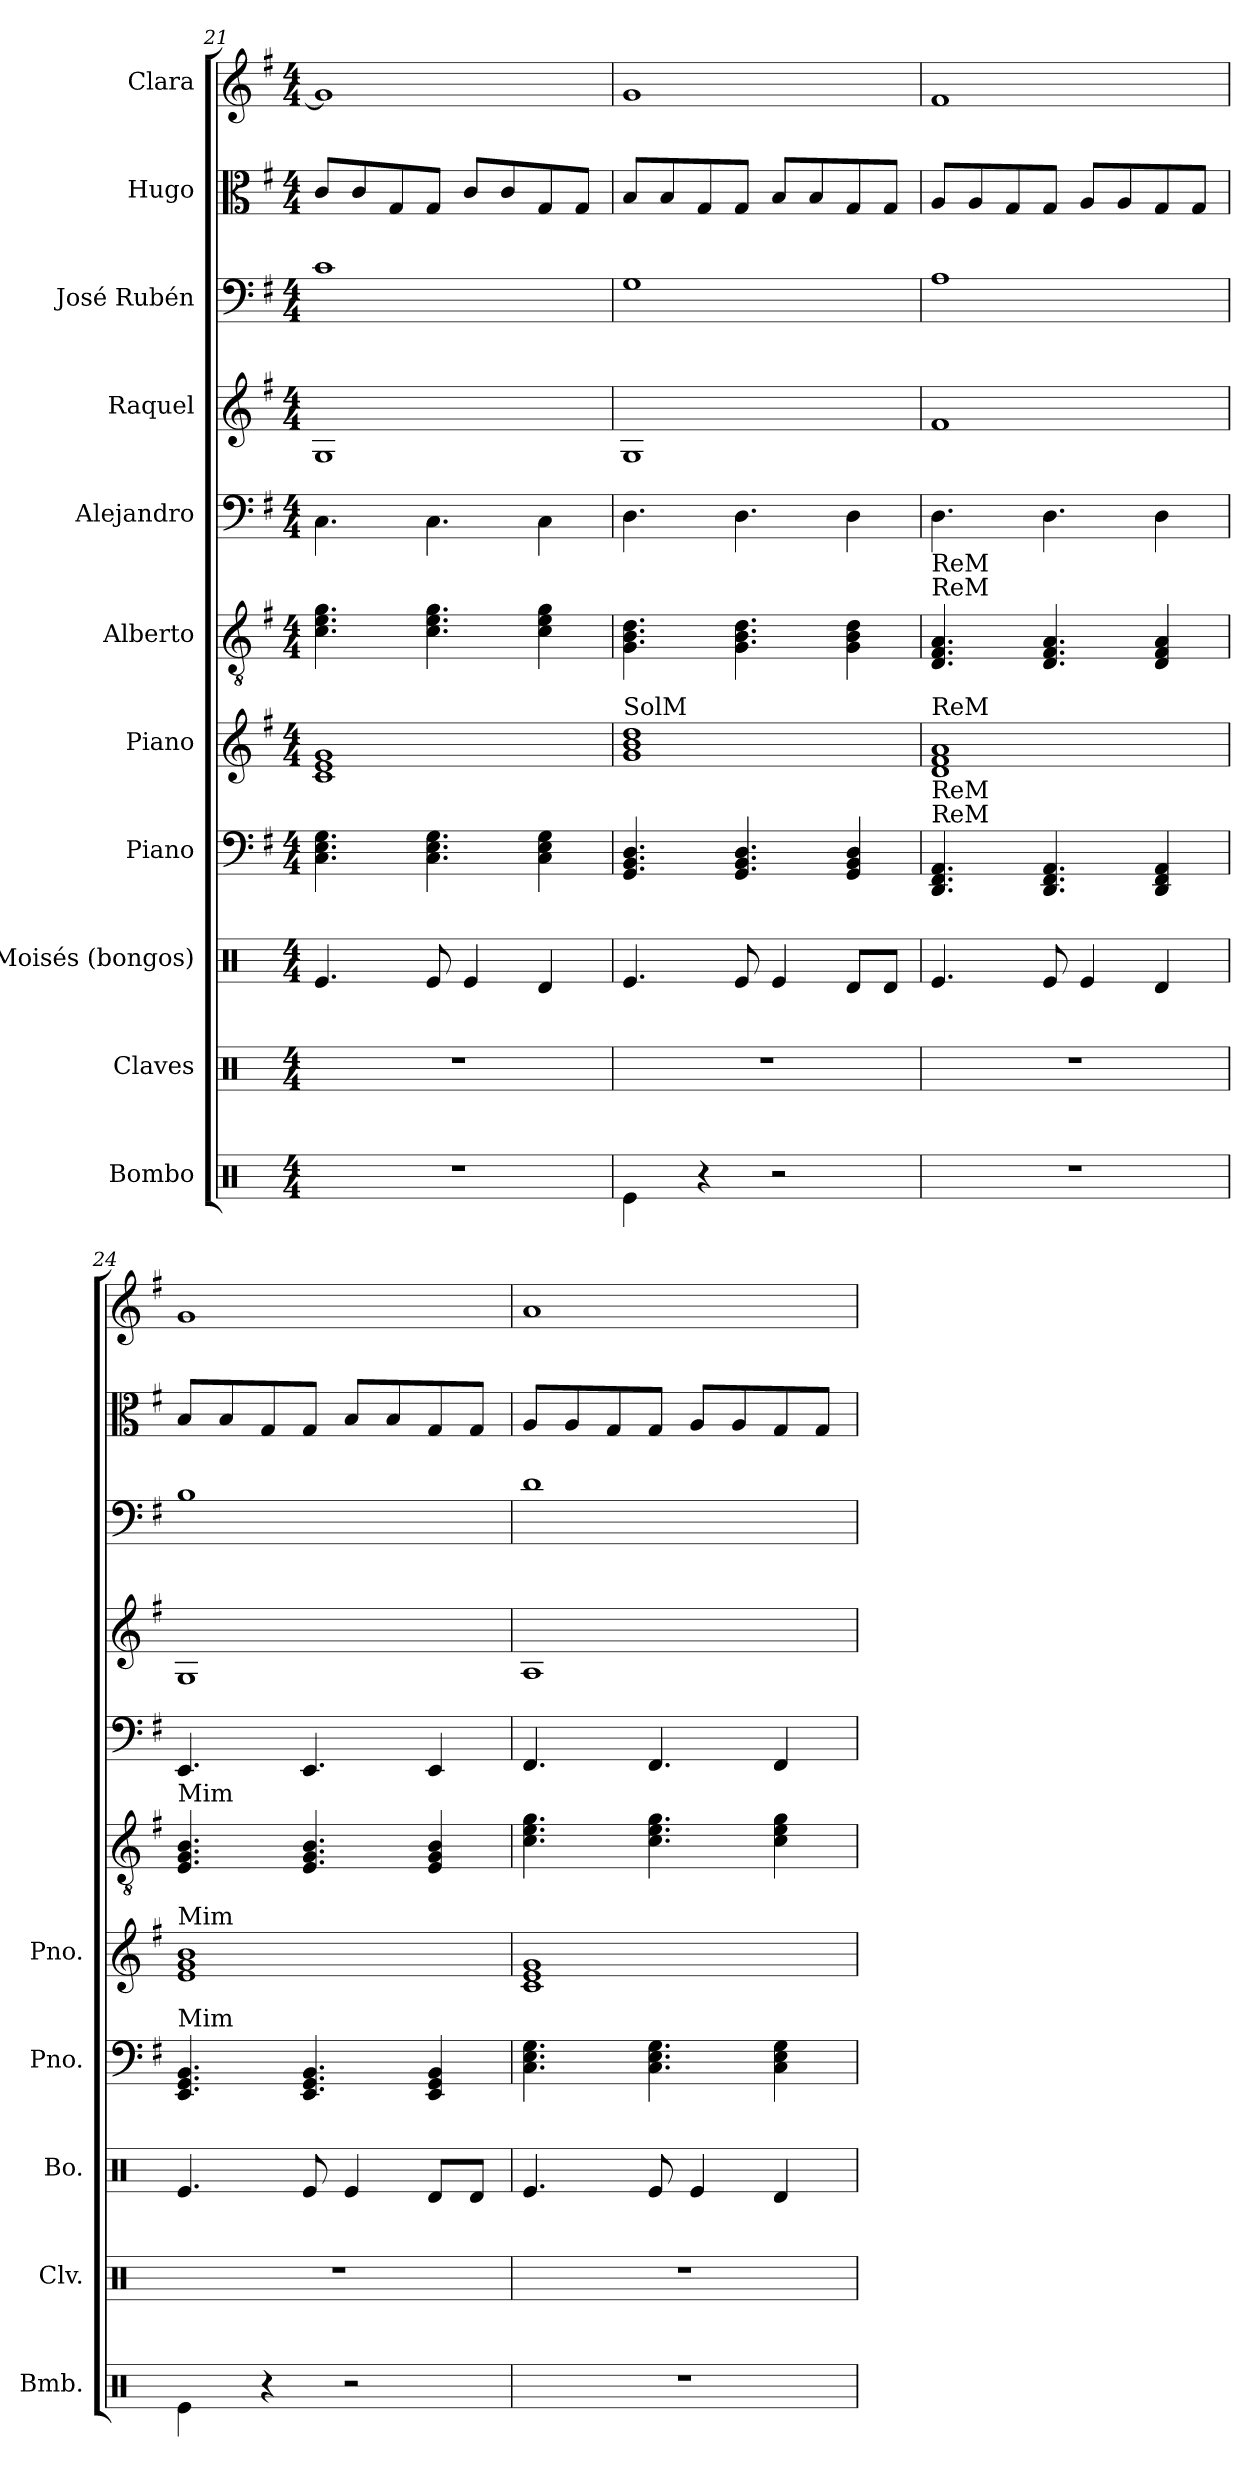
**kern	**kern	**kern	**kern	**kern	**kern	**kern	**kern	**kern	**kern	**kern
*part11	*part10	*part9	*part8	*part7	*part6	*part5	*part4	*part3	*part2	*part1
*staff11	*staff10	*staff9	*staff8	*staff7	*staff6	*staff5	*staff4	*staff3	*staff2	*staff1
*I"Bombo	*I"Claves	*I"Moisés (bongos)	*I"Piano	*I"Piano	*I"Alberto	*I"Alejandro	*I"Raquel	*I"José Rubén	*I"Hugo	*I"Clara
*I'Bmb.	*I'Clv.	*I'Bo.	*I'Pno.	*I'Pno.	*	*	*	*	*	*
*clefX	*clefX	*clefX	*clefF4	*clefG2	*clefGv2	*clefF4	*clefG2	*clefF4	*clefC3	*clefG2
*k[]	*k[]	*k[]	*k[f#]	*k[f#]	*k[f#]	*k[f#]	*k[f#]	*k[f#]	*k[f#]	*k[f#]
*M4/4	*M4/4	*M4/4	*M4/4	*M4/4	*M4/4	*M4/4	*M4/4	*M4/4	*M4/4	*M4/4
=21	=21	=21	=21	=21	=21	=21	=21	=21	=21	=21
1r	1r	4.Re/	4.C\ 4.E\ 4.G\	1c 1e 1g	4.c\ 4.e\ 4.g\	4.C\	1G	1c	8c/L	1g]
.	.	.	.	.	.	.	.	.	8c/	.
.	.	.	.	.	.	.	.	.	8G/	.
.	.	8Re/	4.C\ 4.E\ 4.G\	.	4.c\ 4.e\ 4.g\	4.C\	.	.	8G/J	.
.	.	4Re/	.	.	.	.	.	.	8c/L	.
.	.	.	.	.	.	.	.	.	8c/	.
.	.	4Rd/	4C\ 4E\ 4G\	.	4c\ 4e\ 4g\	4C\	.	.	8G/	.
.	.	.	.	.	.	.	.	.	8G/J	.
=22	=22	=22	=22	=22	=22	=22	=22	=22	=22	=22
!	!	!	!	!LO:TX:a:t=SolM	!	!	!	!	!	!
4Re\	1r	4.Re/	4.GG/ 4.BB/ 4.D/	1g 1b 1dd	4.G\ 4.B\ 4.d\	4.D\	1G	1G	8B/L	1g
.	.	.	.	.	.	.	.	.	8B/	.
4r	.	.	.	.	.	.	.	.	8G/	.
.	.	8Re/	4.GG/ 4.BB/ 4.D/	.	4.G\ 4.B\ 4.d\	4.D\	.	.	8G/J	.
2r	.	4Re/	.	.	.	.	.	.	8B/L	.
.	.	.	.	.	.	.	.	.	8B/	.
.	.	8Rd/L	4GG/ 4BB/ 4D/	.	4G\ 4B\ 4d\	4D\	.	.	8G/	.
.	.	8Rd/J	.	.	.	.	.	.	8G/J	.
=23	=23	=23	=23	=23	=23	=23	=23	=23	=23	=23
!	!	!	!	!	!LO:TX:a:t=ReM	!	!	!	!	!
!	!	!	!	!	!LO:TX:a:t=ReM	!	!	!	!	!
!	!	!	!	!LO:TX:a:t=ReM	!	!	!	!	!	!
!	!	!	!LO:TX:a:t=ReM	!	!	!	!	!	!	!
!	!	!	!LO:TX:a:t=ReM	!	!	!	!	!	!	!
1r	1r	4.Re/	4.DD/ 4.FF#/ 4.AA/	1d 1f# 1a	4.D/ 4.F#/ 4.A/	4.D\	1f#	1A	8A/L	1f#
.	.	.	.	.	.	.	.	.	8A/	.
.	.	.	.	.	.	.	.	.	8G/	.
.	.	8Re/	4.DD/ 4.FF#/ 4.AA/	.	4.D/ 4.F#/ 4.A/	4.D\	.	.	8G/J	.
.	.	4Re/	.	.	.	.	.	.	8A/L	.
.	.	.	.	.	.	.	.	.	8A/	.
.	.	4Rd/	4DD/ 4FF#/ 4AA/	.	4D/ 4F#/ 4A/	4D\	.	.	8G/	.
.	.	.	.	.	.	.	.	.	8G/J	.
=24	=24	=24	=24	=24	=24	=24	=24	=24	=24	=24
!	!	!	!	!	!LO:TX:a:t=Mim	!	!	!	!	!
!	!	!	!	!LO:TX:a:t=Mim	!	!	!	!	!	!
!	!	!	!LO:TX:a:t=Mim	!	!	!	!	!	!	!
4Re\	1r	4.Re/	4.EE/ 4.GG/ 4.BB/	1e 1g 1b	4.E/ 4.G/ 4.B/	4.EE/	1G	1B	8B/L	1g
.	.	.	.	.	.	.	.	.	8B/	.
4r	.	.	.	.	.	.	.	.	8G/	.
.	.	8Re/	4.EE/ 4.GG/ 4.BB/	.	4.E/ 4.G/ 4.B/	4.EE/	.	.	8G/J	.
2r	.	4Re/	.	.	.	.	.	.	8B/L	.
.	.	.	.	.	.	.	.	.	8B/	.
.	.	8Rd/L	4EE/ 4GG/ 4BB/	.	4E/ 4G/ 4B/	4EE/	.	.	8G/	.
.	.	8Rd/J	.	.	.	.	.	.	8G/J	.
!!LO:PB:g=z
=25	=25	=25	=25	=25	=25	=25	=25	=25	=25	=25
1r	1r	4.Re/	4.C\ 4.E\ 4.G\	1c 1e 1g	4.c\ 4.e\ 4.g\	4.FF#/	1A	1d	8A/L	1a
.	.	.	.	.	.	.	.	.	8A/	.
.	.	.	.	.	.	.	.	.	8G/	.
.	.	8Re/	4.C\ 4.E\ 4.G\	.	4.c\ 4.e\ 4.g\	4.FF#/	.	.	8G/J	.
.	.	4Re/	.	.	.	.	.	.	8A/L	.
.	.	.	.	.	.	.	.	.	8A/	.
.	.	4Rd/	4C\ 4E\ 4G\	.	4c\ 4e\ 4g\	4FF#/	.	.	8G/	.
.	.	.	.	.	.	.	.	.	8G/J	.
=	=	=	=	=	=	=	=	=	=	=
*-	*-	*-	*-	*-	*-	*-	*-	*-	*-	*-
